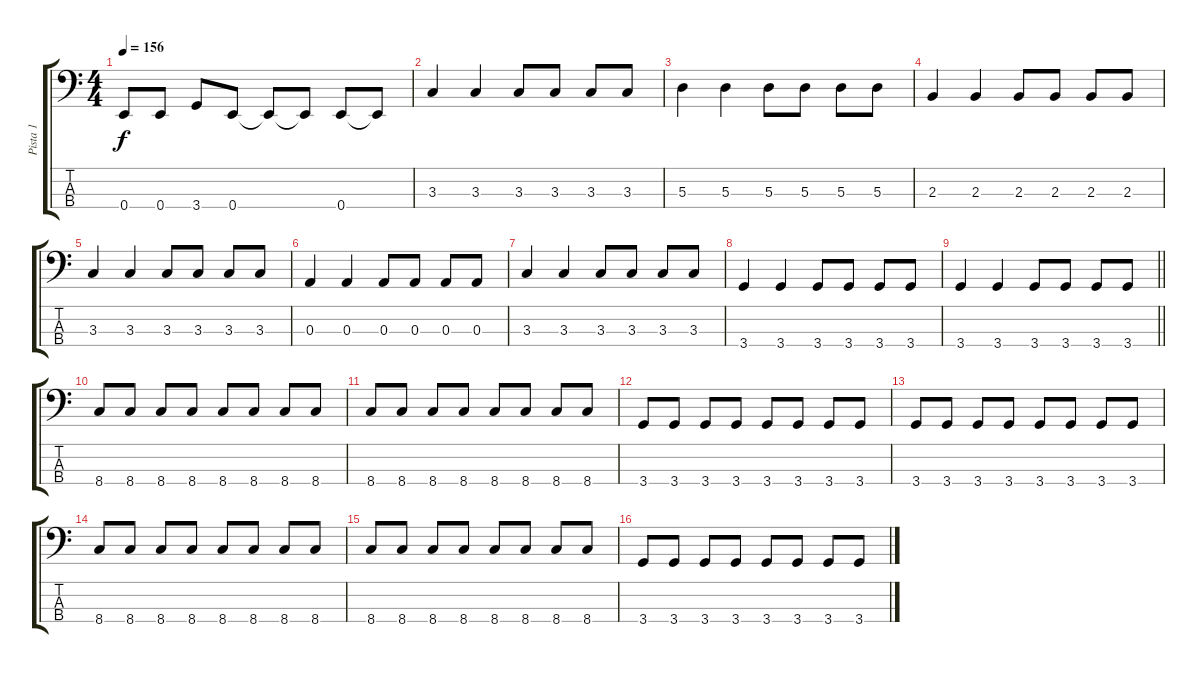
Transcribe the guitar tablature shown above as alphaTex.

\track ("Pista 1" "Pista 1") {instrument slapbass2}
\staff {score tabs}
\tuning (G2 D2 A1 E1) {hide}
\ts (4 4)
\tempo 156
\clef f4
\ks c
0.4.8{dy f} 0.4.8 3.4.8 0.4.8 0.4{t}.8 0.4{t}.8 0.4.8 0.4{t}.8 |
3.3.4 3.3.4 3.3.8 3.3.8 3.3.8 3.3.8 |
5.3.4 5.3.4 5.3.8 5.3.8 5.3.8 5.3.8 |
2.3.4 2.3.4 2.3.8 2.3.8 2.3.8 2.3.8 |
3.3.4 3.3.4 3.3.8 3.3.8 3.3.8 3.3.8 |
0.3.4 0.3.4 0.3.8 0.3.8 0.3.8 0.3.8 |
3.3.4 3.3.4 3.3.8 3.3.8 3.3.8 3.3.8 |
3.4.4 3.4.4 3.4.8 3.4.8 3.4.8 3.4.8 |
\barLineRight lightlight
3.4.4 3.4.4 3.4.8 3.4.8 3.4.8 3.4.8 |
8.4.8 8.4.8 8.4.8 8.4.8 8.4.8 8.4.8 8.4.8 8.4.8 |
8.4.8 8.4.8 8.4.8 8.4.8 8.4.8 8.4.8 8.4.8 8.4.8 |
3.4.8 3.4.8 3.4.8 3.4.8 3.4.8 3.4.8 3.4.8 3.4.8 |
3.4.8 3.4.8 3.4.8 3.4.8 3.4.8 3.4.8 3.4.8 3.4.8 |
8.4.8 8.4.8 8.4.8 8.4.8 8.4.8 8.4.8 8.4.8 8.4.8 |
8.4.8 8.4.8 8.4.8 8.4.8 8.4.8 8.4.8 8.4.8 8.4.8 |
3.4.8 3.4.8 3.4.8 3.4.8 3.4.8 3.4.8 3.4.8 3.4.8
